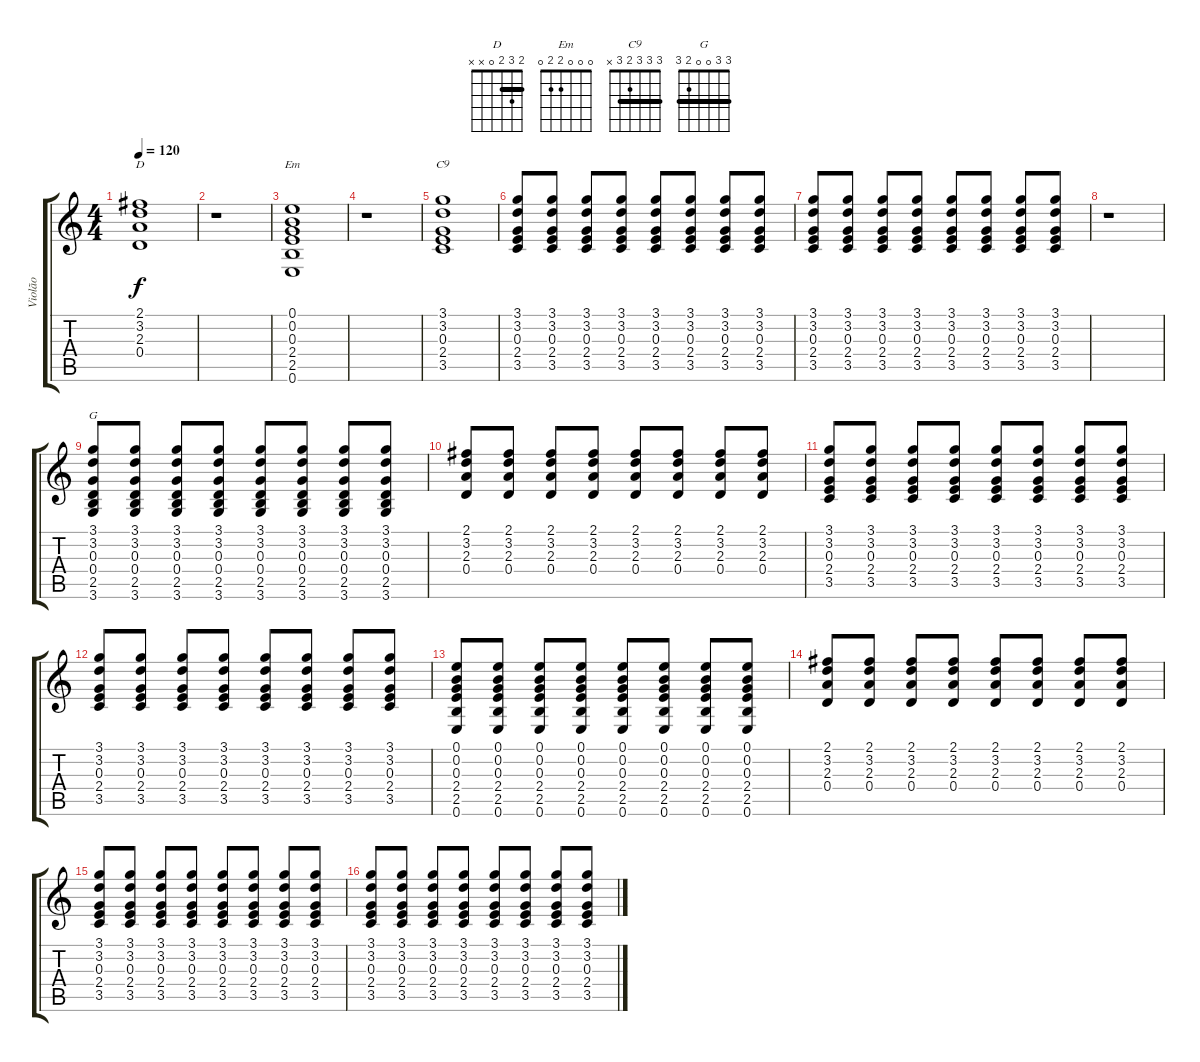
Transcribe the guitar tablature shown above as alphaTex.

\track ("Violão" "Violão") {instrument acousticguitarsteel}
\staff {score tabs}
\tuning (E4 B3 G3 D3 A2 E2) {hide}
\chord ("D" 2 3 2 0 x x) {barre 2}
\chord ("Em" 0 0 0 2 2 0)
\chord ("C9" 3 3 3 2 3 x) {barre 3}
\chord ("G" 3 3 0 0 2 3) {barre 3}
\ts (4 4)
\tempo 120
\clef g2
\ks c
(2.1 3.2 2.3 0.4).1{ch "D" dy f} |
r.1 |
(0.1 0.2 0.3 2.4 2.5 0.6).1{ch "Em"} |
r.1 |
(3.1 3.2 0.3 2.4 3.5).1{ch "C9"} |
(3.1 3.2 0.3 2.4 3.5).8 (3.1 3.2 0.3 2.4 3.5).8 (3.1 3.2 0.3 2.4 3.5).8 (3.1 3.2 0.3 2.4 3.5).8 (3.1 3.2 0.3 2.4 3.5).8 (3.1 3.2 0.3 2.4 3.5).8 (3.1 3.2 0.3 2.4 3.5).8 (3.1 3.2 0.3 2.4 3.5).8 |
(3.1 3.2 0.3 2.4 3.5).8 (3.1 3.2 0.3 2.4 3.5).8 (3.1 3.2 0.3 2.4 3.5).8 (3.1 3.2 0.3 2.4 3.5).8 (3.1 3.2 0.3 2.4 3.5).8 (3.1 3.2 0.3 2.4 3.5).8 (3.1 3.2 0.3 2.4 3.5).8 (3.1 3.2 0.3 2.4 3.5).8 |
r.1 |
(3.1 3.2 0.3 0.4 2.5 3.6).8{ch "G"} (3.1 3.2 0.3 0.4 2.5 3.6).8 (3.1 3.2 0.3 0.4 2.5 3.6).8 (3.1 3.2 0.3 0.4 2.5 3.6).8 (3.1 3.2 0.3 0.4 2.5 3.6).8 (3.1 3.2 0.3 0.4 2.5 3.6).8 (3.1 3.2 0.3 0.4 2.5 3.6).8 (3.1 3.2 0.3 0.4 2.5 3.6).8 |
(2.1 3.2 2.3 0.4).8 (2.1 3.2 2.3 0.4).8 (2.1 3.2 2.3 0.4).8 (2.1 3.2 2.3 0.4).8 (2.1 3.2 2.3 0.4).8 (2.1 3.2 2.3 0.4).8 (2.1 3.2 2.3 0.4).8 (2.1 3.2 2.3 0.4).8 |
(3.1 3.2 0.3 2.4 3.5).8 (3.1 3.2 0.3 2.4 3.5).8 (3.1 3.2 0.3 2.4 3.5).8 (3.1 3.2 0.3 2.4 3.5).8 (3.1 3.2 0.3 2.4 3.5).8 (3.1 3.2 0.3 2.4 3.5).8 (3.1 3.2 0.3 2.4 3.5).8 (3.1 3.2 0.3 2.4 3.5).8 |
(3.1 3.2 0.3 2.4 3.5).8 (3.1 3.2 0.3 2.4 3.5).8 (3.1 3.2 0.3 2.4 3.5).8 (3.1 3.2 0.3 2.4 3.5).8 (3.1 3.2 0.3 2.4 3.5).8 (3.1 3.2 0.3 2.4 3.5).8 (3.1 3.2 0.3 2.4 3.5).8 (3.1 3.2 0.3 2.4 3.5).8 |
(0.1 0.2 0.3 2.4 2.5 0.6).8 (0.1 0.2 0.3 2.4 2.5 0.6).8 (0.1 0.2 0.3 2.4 2.5 0.6).8 (0.1 0.2 0.3 2.4 2.5 0.6).8 (0.1 0.2 0.3 2.4 2.5 0.6).8 (0.1 0.2 0.3 2.4 2.5 0.6).8 (0.1 0.2 0.3 2.4 2.5 0.6).8 (0.1 0.2 0.3 2.4 2.5 0.6).8 |
(2.1 3.2 2.3 0.4).8 (2.1 3.2 2.3 0.4).8 (2.1 3.2 2.3 0.4).8 (2.1 3.2 2.3 0.4).8 (2.1 3.2 2.3 0.4).8 (2.1 3.2 2.3 0.4).8 (2.1 3.2 2.3 0.4).8 (2.1 3.2 2.3 0.4).8 |
(3.1 3.2 0.3 2.4 3.5).8 (3.1 3.2 0.3 2.4 3.5).8 (3.1 3.2 0.3 2.4 3.5).8 (3.1 3.2 0.3 2.4 3.5).8 (3.1 3.2 0.3 2.4 3.5).8 (3.1 3.2 0.3 2.4 3.5).8 (3.1 3.2 0.3 2.4 3.5).8 (3.1 3.2 0.3 2.4 3.5).8 |
(3.1 3.2 0.3 2.4 3.5).8 (3.1 3.2 0.3 2.4 3.5).8 (3.1 3.2 0.3 2.4 3.5).8 (3.1 3.2 0.3 2.4 3.5).8 (3.1 3.2 0.3 2.4 3.5).8 (3.1 3.2 0.3 2.4 3.5).8 (3.1 3.2 0.3 2.4 3.5).8 (3.1 3.2 0.3 2.4 3.5).8
